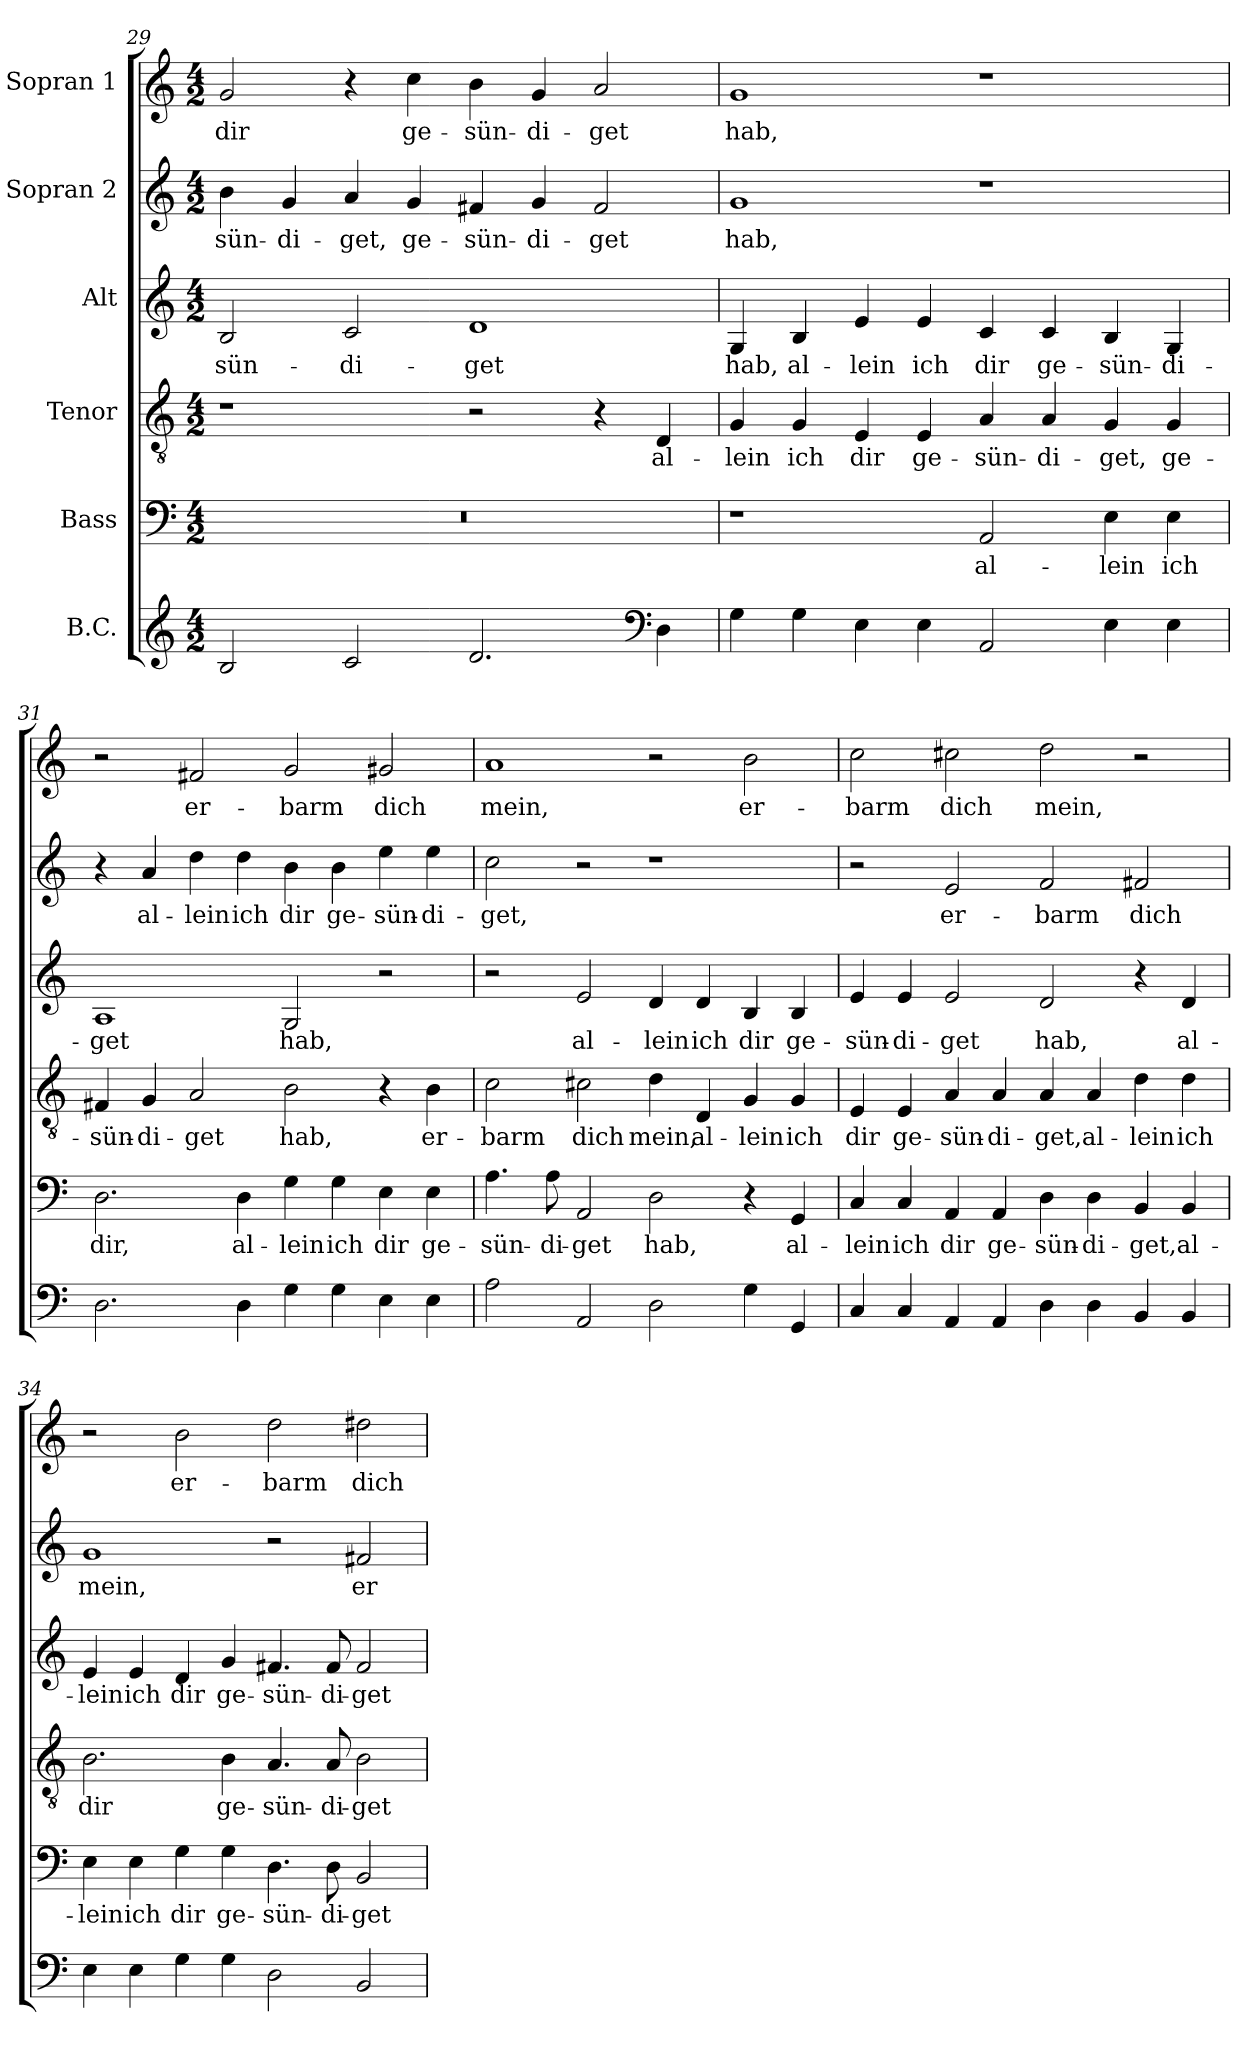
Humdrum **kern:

**kern	**kern	**text	**kern	**text	**kern	**text	**kern	**text	**kern	**text
*part6	*part5	*part5	*part4	*part4	*part3	*part3	*part2	*part2	*part1	*part1
*staff6	*staff5	*staff5	*staff4	*staff4	*staff3	*staff3	*staff2	*staff2	*staff1	*staff1
*I"B.C.	*I"Bass	*	*I"Tenor	*	*I"Alt	*	*I"Sopran 2	*	*I"Sopran 1	*
*clefG2	*clefF4	*	*clefGv2	*	*clefG2	*	*clefG2	*	*clefG2	*
*k[]	*k[]	*	*k[]	*	*k[]	*	*k[]	*	*k[]	*
*M4/2	*M4/2	*	*M4/2	*	*M4/2	*	*M4/2	*	*M4/2	*
=29	=29	=29	=29	=29	=29	=29	=29	=29	=29	=29
2B/	0r	.	1r	.	2B/	-sün-	4b\	-sün-	2g/	dir
.	.	.	.	.	.	.	4g/	-di-	.	.
2c/	.	.	.	.	2c/	-di-	4a/	-get,	4r	.
.	.	.	.	.	.	.	4g/	ge-	4cc\	ge-
2.d/	.	.	2r	.	1d	-get	4f#X/	-sün-	4b\	-sün-
.	.	.	.	.	.	.	4g/	-di-	4g/	-di-
.	.	.	4r	.	.	.	2f#/	-get	2a/	-get
*clefF4	*	*	*	*	*	*	*	*	*	*
4D\	.	.	4D/	al-	.	.	.	.	.	.
!!LO:LB:g=z
=30	=30	=30	=30	=30	=30	=30	=30	=30	=30	=30
4G\	1r	.	4G/	-lein	4G/	hab,	1g	hab,	1g	hab,
4G\	.	.	4G/	ich	4B/	al-	.	.	.	.
4E\	.	.	4E/	dir	4e/	-lein	.	.	.	.
4E\	.	.	4E/	ge-	4e/	ich	.	.	.	.
2AA/	2AA/	al-	4A/	-sün-	4c/	dir	1r	.	1r	.
.	.	.	4A/	-di-	4c/	ge-	.	.	.	.
4E\	4E\	-lein	4G/	-get,	4B/	-sün-	.	.	.	.
4E\	4E\	ich	4G/	ge-	4G/	-di-	.	.	.	.
=31	=31	=31	=31	=31	=31	=31	=31	=31	=31	=31
2.D\	2.D\	dir,	4F#X/	-sün-	1A	-get	4r	.	2r	.
.	.	.	4G/	-di-	.	.	4a/	al-	.	.
.	.	.	2A/	-get	.	.	4dd\	-lein	2f#X/	er-
4D\	4D\	al-	.	.	.	.	4dd\	ich	.	.
4G\	4G\	-lein	2B\	hab,	2G/	hab,	4b\	dir	2g/	-barm
4G\	4G\	ich	.	.	.	.	4b\	ge-	.	.
4E\	4E\	dir	4r	.	2r	.	4ee\	-sün-	2g#X/	dich
4E\	4E\	ge-	4B\	er-	.	.	4ee\	-di-	.	.
!!LO:PB:g=z
=32	=32	=32	=32	=32	=32	=32	=32	=32	=32	=32
2A\	4.A\	-sün-	2c\	-barm	2r	.	2cc\	-get,	1a	mein,
.	8A\	-di-	.	.	.	.	.	.	.	.
2AA/	2AA/	-get	2c#X\	dich	2e/	al-	2r	.	.	.
2D\	2D\	hab,	4d\	mein,	4d/	-lein	1r	.	2r	.
.	.	.	4D/	al-	4d/	ich	.	.	.	.
4G\	4r	.	4G/	-lein	4B/	dir	.	.	2b\	er-
4GG/	4GG/	al-	4G/	ich	4B/	ge-	.	.	.	.
=33	=33	=33	=33	=33	=33	=33	=33	=33	=33	=33
4C/	4C/	-lein	4E/	dir	4e/	-sün-	2r	.	2cc\	-barm
4C/	4C/	ich	4E/	ge-	4e/	-di-	.	.	.	.
4AA/	4AA/	dir	4A/	-sün-	2e/	-get	2e/	er-	2cc#X\	dich
4AA/	4AA/	ge-	4A/	-di-	.	.	.	.	.	.
4D\	4D\	-sün-	4A/	-get,	2d/	hab,	2f/	-barm	2dd\	mein,
4D\	4D\	-di-	4A/	al-	.	.	.	.	.	.
4BB/	4BB/	-get,	4d\	-lein	4r	.	2f#X/	dich	2r	.
4BB/	4BB/	al-	4d\	ich	4d/	al-	.	.	.	.
=34	=34	=34	=34	=34	=34	=34	=34	=34	=34	=34
4E\	4E\	-lein	2.B\	dir	4e/	-lein	1g	mein,	2r	.
4E\	4E\	ich	.	.	4e/	ich	.	.	.	.
4G\	4G\	dir	.	.	4d/	dir	.	.	2b\	er-
4G\	4G\	ge-	4B\	ge-	4g/	ge-	.	.	.	.
2D\	4.D\	-sün-	4.A/	-sün-	4.f#X/	-sün-	2r	.	2dd\	-barm
.	8D\	-di-	8A/	-di-	8f#/	-di-	.	.	.	.
2BB/	2BB/	-get	2B\	-get	2f#/	-get	2f#X/	er-	2dd#X\	dich
=	=	=	=	=	=	=	=	=	=	=
*-	*-	*-	*-	*-	*-	*-	*-	*-	*-	*-
